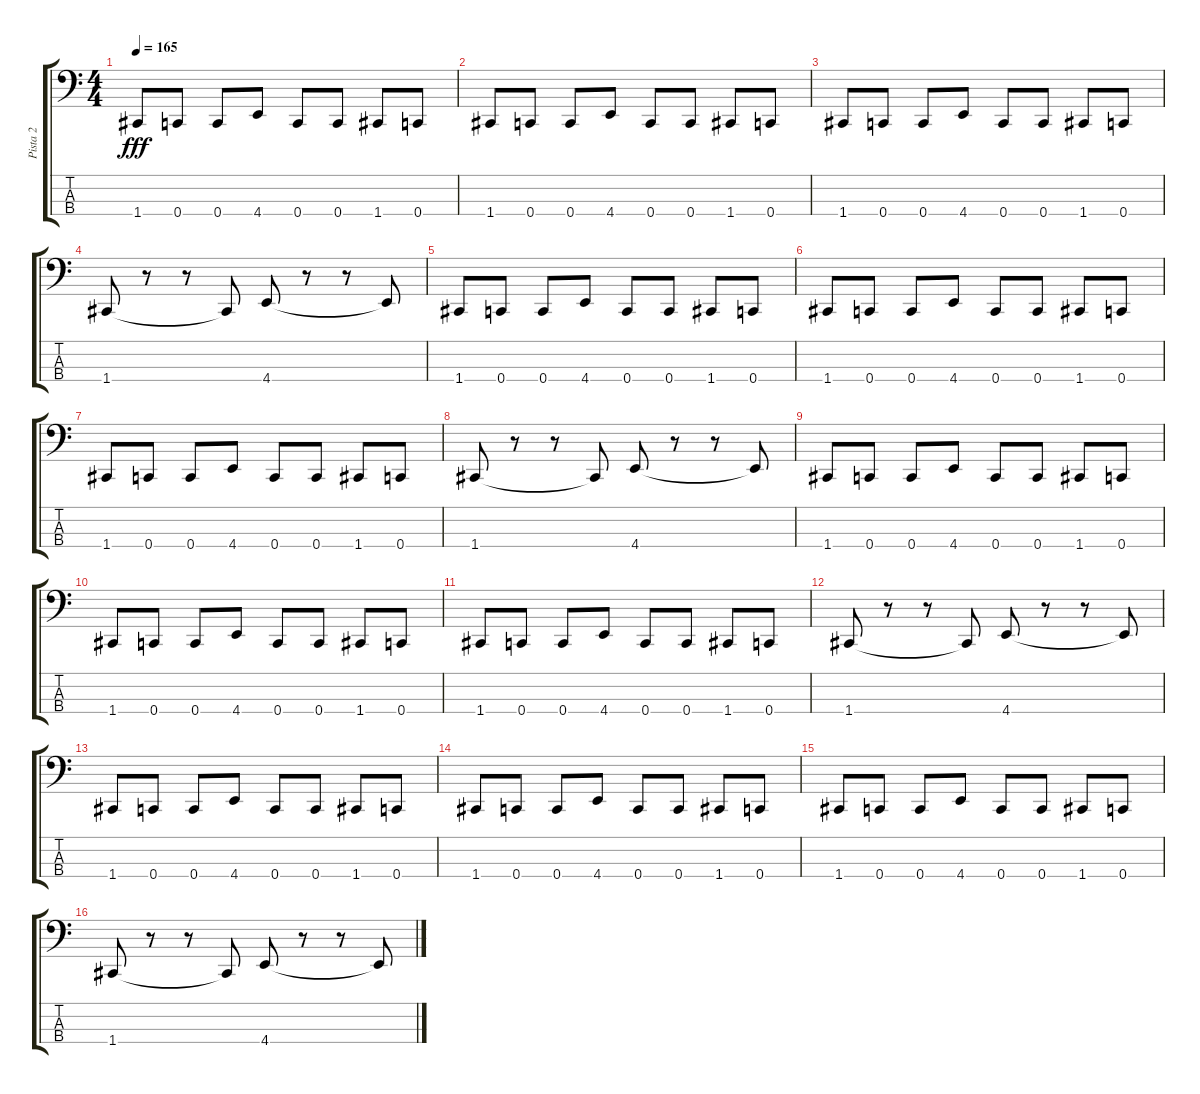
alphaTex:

\track ("Pista 2" "Pista 2") {instrument electricbasspick}
\staff {score tabs}
\tuning (F2 C2 G1 C1) {hide}
\ts (4 4)
\tempo 165
\clef f4
\ks c
1.4.8{dy fff} 0.4.8 0.4.8 4.4.8 0.4.8 0.4.8 1.4.8 0.4.8 |
1.4.8 0.4.8 0.4.8 4.4.8 0.4.8 0.4.8 1.4.8 0.4.8 |
1.4.8 0.4.8 0.4.8 4.4.8 0.4.8 0.4.8 1.4.8 0.4.8 |
1.4.8 r.8 r.8 1.4{t}.8 4.4.8 r.8 r.8 4.4{t}.8 |
1.4.8 0.4.8 0.4.8 4.4.8 0.4.8 0.4.8 1.4.8 0.4.8 |
1.4.8 0.4.8 0.4.8 4.4.8 0.4.8 0.4.8 1.4.8 0.4.8 |
1.4.8 0.4.8 0.4.8 4.4.8 0.4.8 0.4.8 1.4.8 0.4.8 |
1.4.8 r.8 r.8 1.4{t}.8 4.4.8 r.8 r.8 4.4{t}.8 |
1.4.8 0.4.8 0.4.8 4.4.8 0.4.8 0.4.8 1.4.8 0.4.8 |
1.4.8 0.4.8 0.4.8 4.4.8 0.4.8 0.4.8 1.4.8 0.4.8 |
1.4.8 0.4.8 0.4.8 4.4.8 0.4.8 0.4.8 1.4.8 0.4.8 |
1.4.8 r.8 r.8 1.4{t}.8 4.4.8 r.8 r.8 4.4{t}.8 |
1.4.8 0.4.8 0.4.8 4.4.8 0.4.8 0.4.8 1.4.8 0.4.8 |
1.4.8 0.4.8 0.4.8 4.4.8 0.4.8 0.4.8 1.4.8 0.4.8 |
1.4.8 0.4.8 0.4.8 4.4.8 0.4.8 0.4.8 1.4.8 0.4.8 |
1.4.8 r.8 r.8 1.4{t}.8 4.4.8 r.8 r.8 4.4{t}.8
